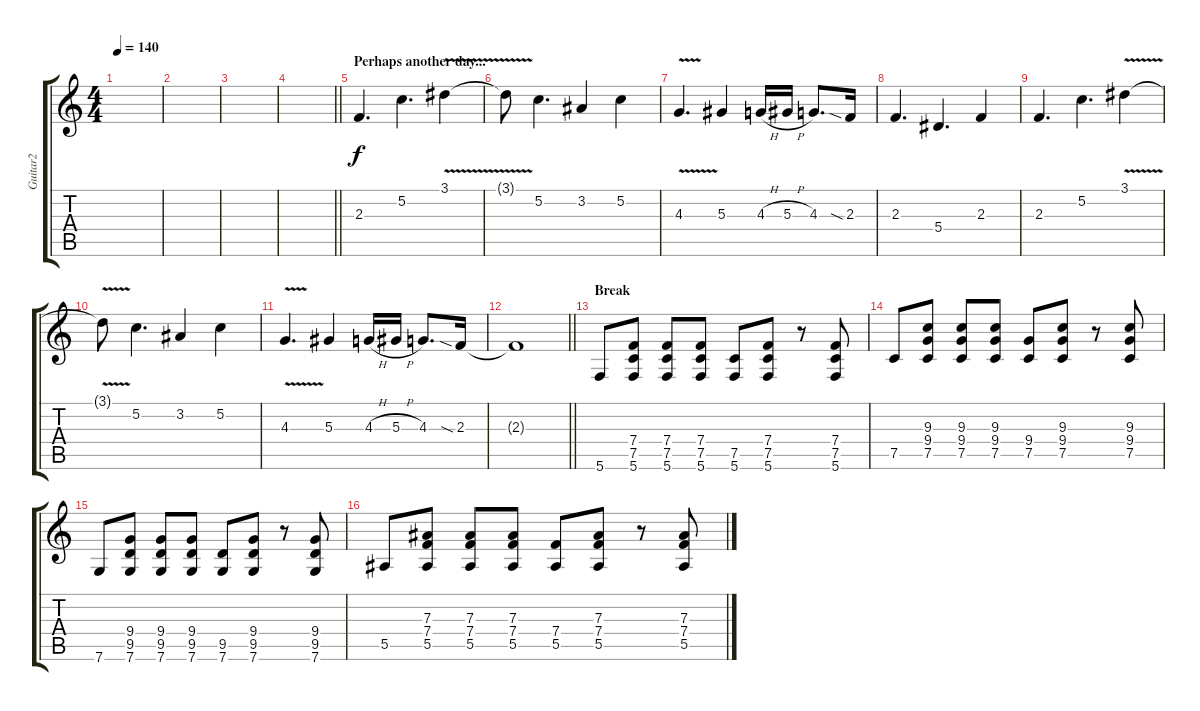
\track ("Guitar2" "Guitar2") {instrument distortionguitar}
\staff {score tabs}
\tuning (C4 G3 Eb3 Bb2 F2 C2) {hide}
\ts (4 4)
\tempo 140
\clef g2
\ks c
|
|
|
\barLineRight lightlight
|
\section ("" "Perhaps another day...")
2.3.4{d} 5.2.4{d} 3.1{v}.4 |
3.1{t}.8 5.2.4{d} 3.2.4 5.2.4 |
4.3{v}.4{d} 5.3.4 4.3{h}.16 5.3{h}.16 4.3.8{d} 2.3{sia}.16 |
2.3.4{d} 5.4.4{d} 2.3.4 |
2.3.4{d} 5.2.4{d} 3.1{v}.4 |
3.1{t}.8 5.2.4{d} 3.2.4 5.2.4 |
4.3{v}.4{d} 5.3.4 4.3{h}.16 5.3{h}.16 4.3.8{d} 2.3{sia}.16 |
\barLineRight lightlight
2.3{t}.1 |
\section ("" "Break")
5.6.8 (7.4 7.5 5.6).8 (7.4 7.5 5.6).8 (7.4 7.5 5.6).8 (7.5 5.6).8 (7.4 7.5 5.6).8 r.8 (7.4 7.5 5.6).8 |
7.5.8 (9.3 9.4 7.5).8 (9.3 9.4 7.5).8 (9.3 9.4 7.5).8 (9.4 7.5).8 (9.3 9.4 7.5).8 r.8 (9.3 9.4 7.5).8 |
7.6.8 (9.4 9.5 7.6).8 (9.4 9.5 7.6).8 (9.4 9.5 7.6).8 (9.5 7.6).8 (9.4 9.5 7.6).8 r.8 (9.4 9.5 7.6).8 |
5.5.8 (7.3 7.4 5.5).8 (7.3 7.4 5.5).8 (7.3 7.4 5.5).8 (7.4 5.5).8 (7.3 7.4 5.5).8 r.8 (7.3 7.4 5.5).8
